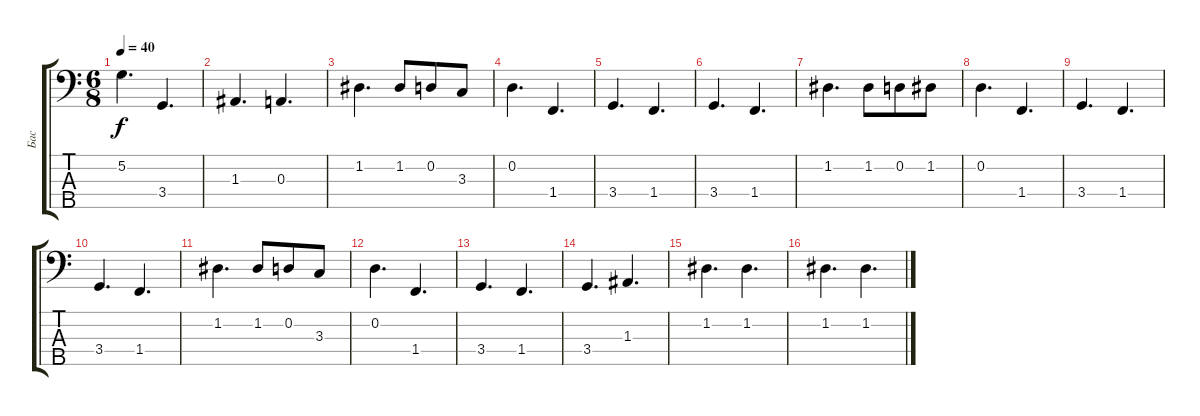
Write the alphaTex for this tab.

\track ("Бас" "Бас") {instrument electricbassfinger}
\staff {score tabs}
\tuning (G2 D2 A1 E1 B0) {hide}
\ts (6 8)
\tempo 40
\clef f4
\ks c
5.2.4{d dy f} 3.4.4{d} |
1.3.4{d} 0.3.4{d} |
1.2.4{d} 1.2.8 0.2.8 3.3.8 |
0.2.4{d} 1.4.4{d} |
3.4.4{d} 1.4.4{d} |
3.4.4{d} 1.4.4{d} |
1.2.4{d} 1.2.8 0.2.8 1.2.8 |
0.2.4{d} 1.4.4{d} |
3.4.4{d} 1.4.4{d} |
3.4.4{d} 1.4.4{d} |
1.2.4{d} 1.2.8 0.2.8 3.3.8 |
0.2.4{d} 1.4.4{d} |
3.4.4{d} 1.4.4{d} |
3.4.4{d} 1.3.4{d} |
1.2.4{d} 1.2.4{d} |
1.2.4{d} 1.2.4{d}
